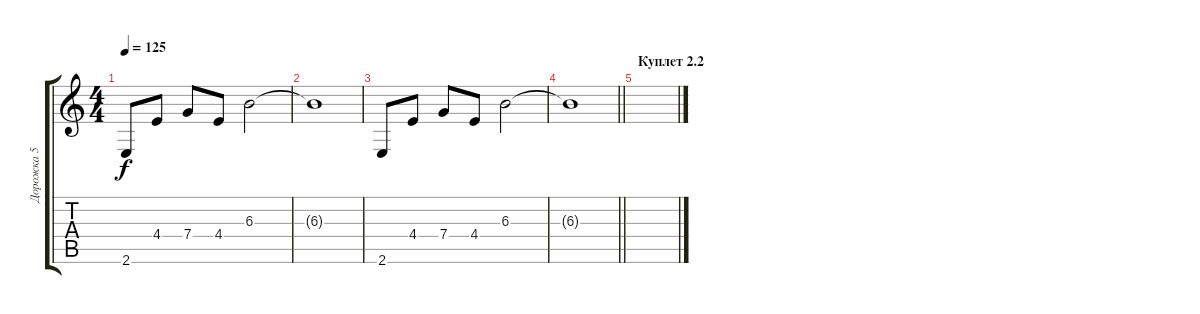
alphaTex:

\track ("Дорожка 5" "Дорожка 5") {instrument distortionguitar}
\staff {score tabs}
\tuning (D4 A3 F3 C3 G2 D2) {hide}
\ts (4 4)
\tempo 125
\clef g2
\ks c
2.6.8{dy f} 4.4.8 7.4.8 4.4.8 6.3.2 |
6.3{t}.1 |
2.6.8 4.4.8 7.4.8 4.4.8 6.3.2 |
\barLineRight lightlight
6.3{t}.1 |
\section ("" "Куплет 2.2")
